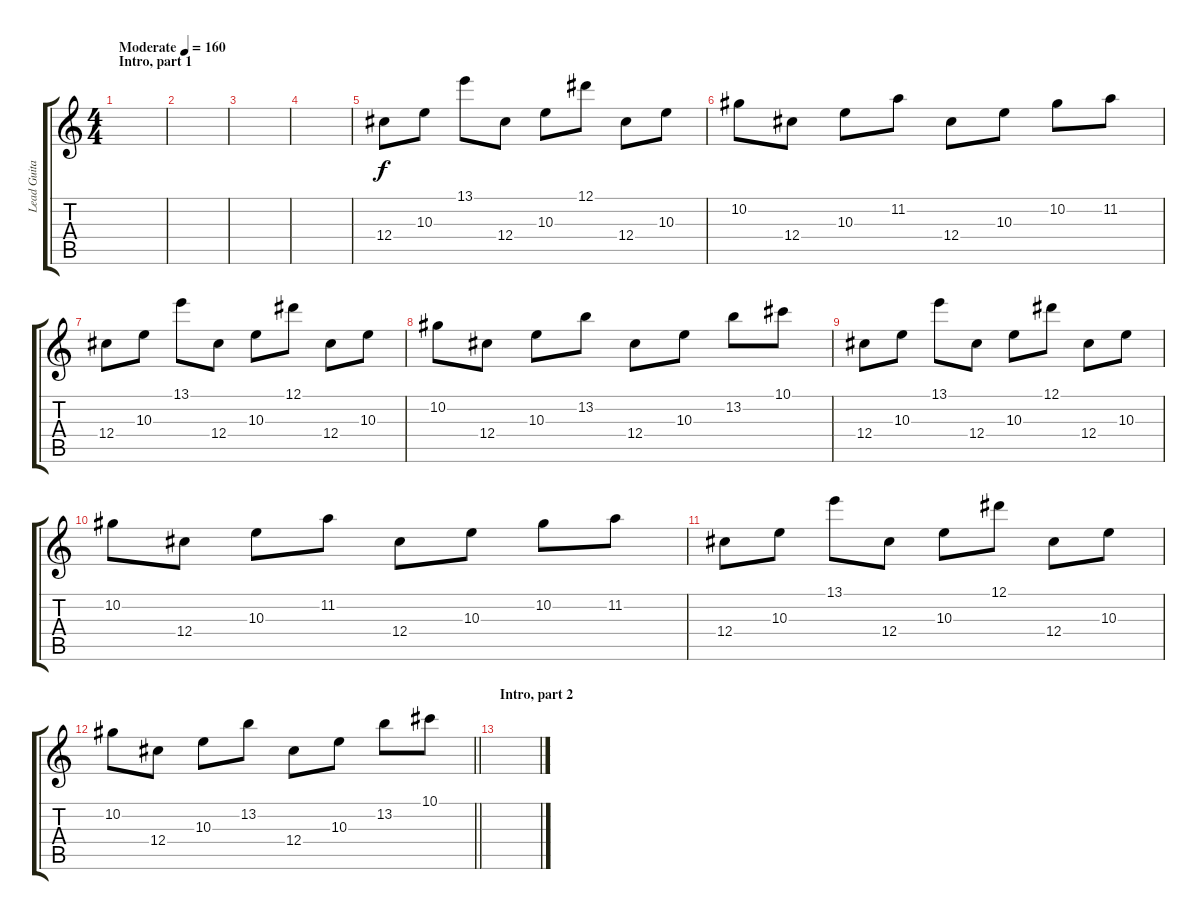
\track ("Lead Guitar" "Lead Guita") {instrument distortionguitar}
\staff {score tabs}
\tuning (Eb4 Bb3 Gb3 Db3 Ab2 Db2) {hide}
\ts (4 4)
\section ("" "Intro, part 1")
\tempo (160 "Moderate")
\clef g2
\ks c
|
|
|
|
12.4.8 10.3.8 13.1.8 12.4.8 10.3.8 12.1.8 12.4.8 10.3.8 |
10.2.8 12.4.8 10.3.8 11.2.8 12.4.8 10.3.8 10.2.8 11.2.8 |
12.4.8 10.3.8 13.1.8 12.4.8 10.3.8 12.1.8 12.4.8 10.3.8 |
10.2.8 12.4.8 10.3.8 13.2.8 12.4.8 10.3.8 13.2.8 10.1.8 |
12.4.8 10.3.8 13.1.8 12.4.8 10.3.8 12.1.8 12.4.8 10.3.8 |
10.2.8 12.4.8 10.3.8 11.2.8 12.4.8 10.3.8 10.2.8 11.2.8 |
12.4.8 10.3.8 13.1.8 12.4.8 10.3.8 12.1.8 12.4.8 10.3.8 |
\barLineRight lightlight
10.2.8 12.4.8 10.3.8 13.2.8 12.4.8 10.3.8 13.2.8 10.1.8 |
\section ("" "Intro, part 2")
